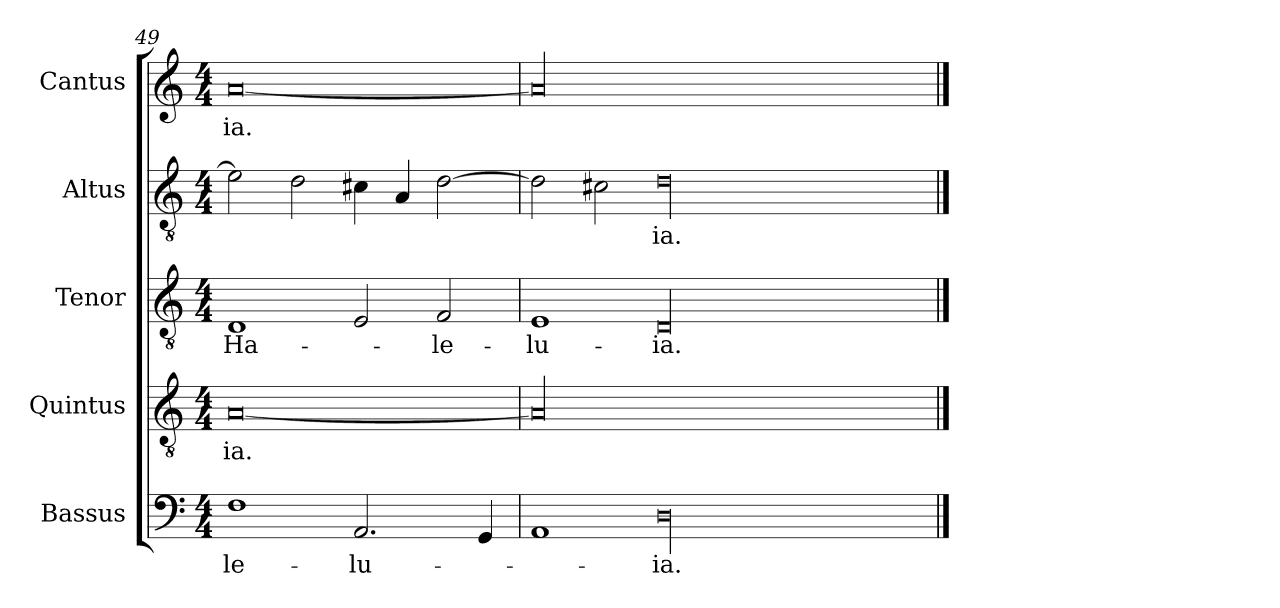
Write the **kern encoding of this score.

**kern	**text	**kern	**text	**kern	**text	**kern	**text	**kern	**text
*part5	*part5	*part4	*part4	*part3	*part3	*part2	*part2	*part1	*part1
*staff5	*staff5	*staff4	*staff4	*staff3	*staff3	*staff2	*staff2	*staff1	*staff1
*I"Bassus	*	*I"Quintus	*	*I"Tenor	*	*I"Altus	*	*I"Cantus	*
*I'B.	*	*	*	*	*	*I'A.	*	*	*
*clefF4	*	*clefGv2	*	*clefGv2	*	*clefGv2	*	*clefG2	*
*k[]	*	*k[]	*	*k[]	*	*k[]	*	*k[]	*
*C:	*	*C:	*	*C:	*	*C:	*	*C:	*
*M4/4	*	*M4/4	*	*M4/4	*	*M4/4	*	*M4/4	*
=49	=49	=49	=49	=49	=49	=49	=49	=49	=49
1F\	-le-	[0A/	-ia.	1D/	Ha-	2e\]	.	[0a/	-ia.
.	.	.	.	.	.	2d\	.	.	.
2.AA/	-lu-	.	.	2E/	.	4c#X\	.	.	.
.	.	.	.	.	.	4A/	.	.	.
.	.	.	.	2F/	-le-	[2d\	.	.	.
4GG/	.	.	.	.	.	.	.	.	.
=50	=50	=50	=50	=50	=50	=50	=50	=50	=50
1AA/	.	00A/]	.	1E/	-lu-	2d\]	.	00a/]	.
.	.	.	.	.	.	2c#X\	.	.	.
00D\	-ia.	.	.	00D/	-ia.	00d\	-ia.	.	.
.	.	1ryy	.	.	.	.	.	1ryy	.
==	==	==	==	==	==	==	==	==	==
*-	*-	*-	*-	*-	*-	*-	*-	*-	*-
